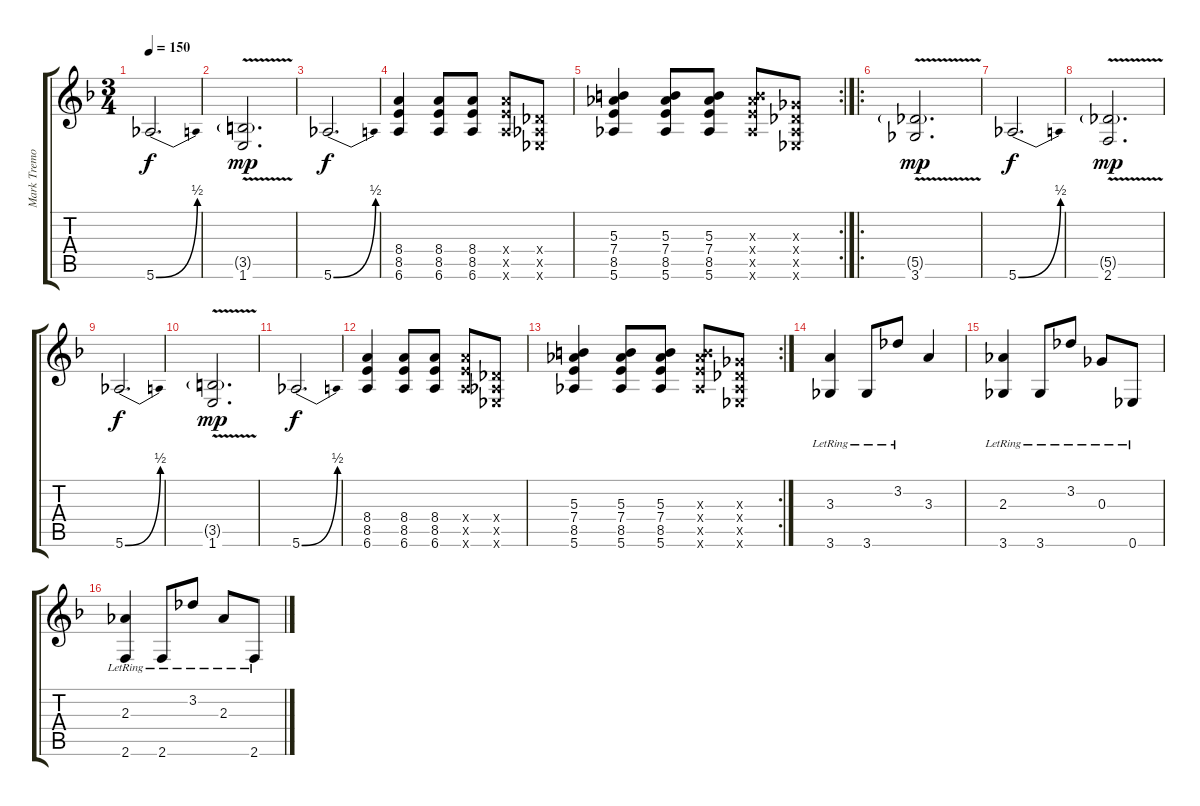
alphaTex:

\track ("Mark Tremonti" "Mark Tremo") {instrument electricguitarclean}
\staff {score tabs}
\tuning (Eb4 Bb3 Gb3 Db3 Ab2 Eb2) {hide}
\ts (3 4)
\tempo 150
\clef g2
\ks dminor
5.6{be (bend 0 0 60 2)}.2{d dy f} |
(3.5{g} 1.6{v}).2{d dy mp} |
5.6{be (bend 0 0 60 2)}.2{d dy f} |
(8.4 8.5 6.6).4 (8.4 8.5 6.6).8 (8.4 8.5 6.6).8 (8.4{x} 8.5{x} 6.6{x}).8 (0.4{x} 0.5{x} 0.6{x}).8 |
\rc 2
(5.3 7.4 8.5 5.6).4 (5.3 7.4 8.5 5.6).8 (5.3 7.4 8.5 5.6).8 (5.3{x} 7.4{x} 8.5{x} 5.6{x}).8 (0.3{x} 0.4{x} 0.5{x} 0.6{x}).8 |
\ro
(5.5{g} 3.6{v}).2{d dy mp} |
5.6{be (bend 0 0 60 2)}.2{d dy f} |
(5.5{g} 2.6{v}).2{d dy mp} |
5.6{be (bend 0 0 60 2)}.2{d dy f} |
(3.5{g} 1.6{v}).2{d dy mp} |
5.6{be (bend 0 0 60 2)}.2{d dy f} |
(8.4 8.5 6.6).4 (8.4 8.5 6.6).8 (8.4 8.5 6.6).8 (8.4{x} 8.5{x} 6.6{x}).8 (0.4{x} 0.5{x} 0.6{x}).8 |
\rc 2
(5.3 7.4 8.5 5.6).4 (5.3 7.4 8.5 5.6).8 (5.3 7.4 8.5 5.6).8 (5.3{x} 7.4{x} 8.5{x} 5.6{x}).8 (0.3{x} 0.4{x} 0.5{x} 0.6{x}).8 |
(3.3{lr} 3.6{lr}).4{volume 11 balance 4 instrument electricguitarclean} 3.6{lr}.8 3.2{lr}.8 3.3.4 |
(2.3{lr} 3.6{lr}).4 3.6{lr}.8 3.2{lr}.8 0.3{lr}.8 0.6{lr}.8 |
(2.3{lr} 2.6{lr}).4 2.6{lr}.8 3.2{lr}.8 2.3{lr}.8 2.6{lr}.8
